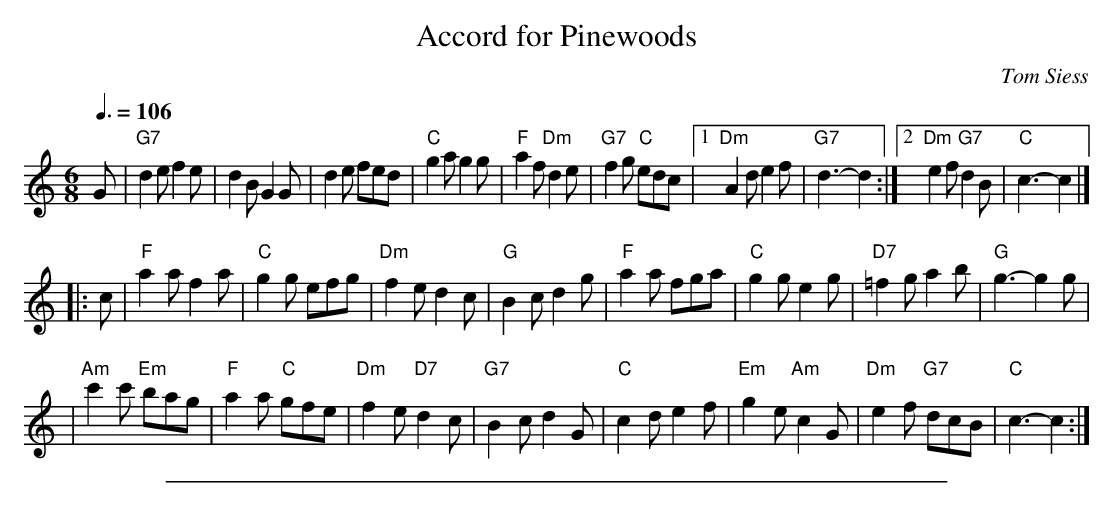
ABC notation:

X:1
T: Accord for Pinewoods
C: Tom Siess
Q: 3/8=106
M: 6/8
L: 1/8
K: C
G \
| "G7"d2e f2e | d2B G2G | d2e fed | "C"g2a g2g \
| "F"a2f "Dm"d2e | "G7"f2g "C"edc |1 "Dm"A2d e2f | "G7"d3- d2 :|2 "Dm"e2f "G7"d2B | "C"c3- c2 |]
|: c \
| "F"a2a f2a | "C"g2g efg | "Dm"f2e d2c | "G"B2c d2g \
| "F"a2a fga | "C"g2g e2g | "D7"=f2g a2b | "G"g3- g2g |
| "Am"c'2c' "Em"bag | "F"a2a "C"gfe | "Dm"f2e "D7"d2c | "G7"B2c d2G \
| "C"c2d e2f | "Em"g2e "Am"c2G | "Dm"e2f "G7"dcB | "C"c3- c2 :|
